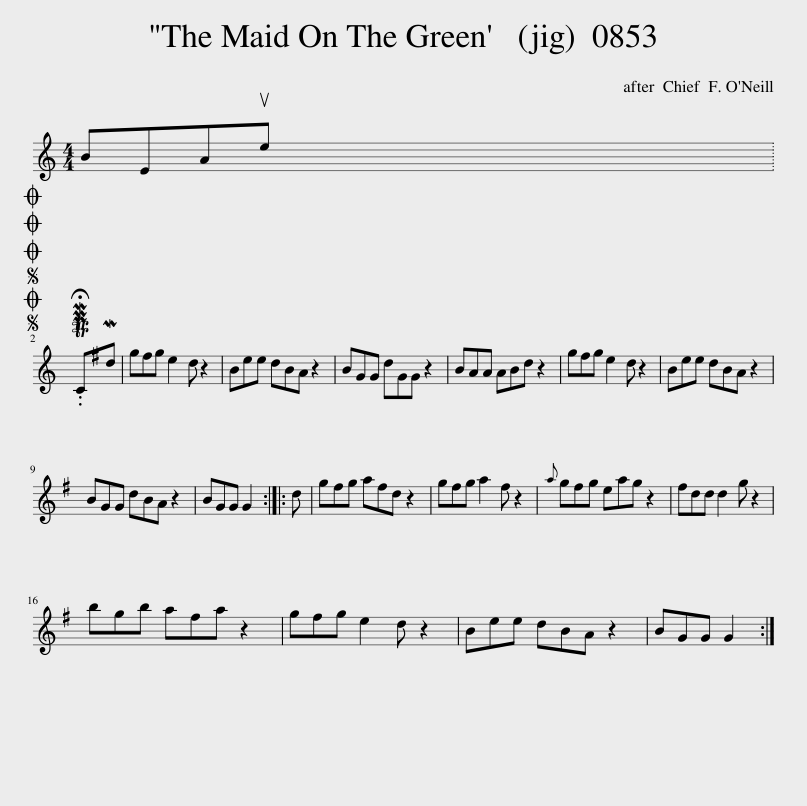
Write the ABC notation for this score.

X:1
L:1/8
M:4/4
I:linebreak $
K:C
V:1 treble
V:1
 BEAue x2002 |$SOSOOO .!fermata!PMTCMd | g^fg e2 d z2 | Bee dBA z2 | BGG dGG z2 | %5
 BAA ABd z2 | g^fg e2 d z2 | Bee dBA z2 |$ BGG dBA z2 | BGG G2 :: %10
 d | g^fg afd z2 | g^fg a2 f z2 |{a} g^fg eag z2 | ^fdd d2 g z2 |$ %15
 bgb a^fa z2 | g^fg e2 d z2 | Bee dBA z2 | BGG G2 :| %19
